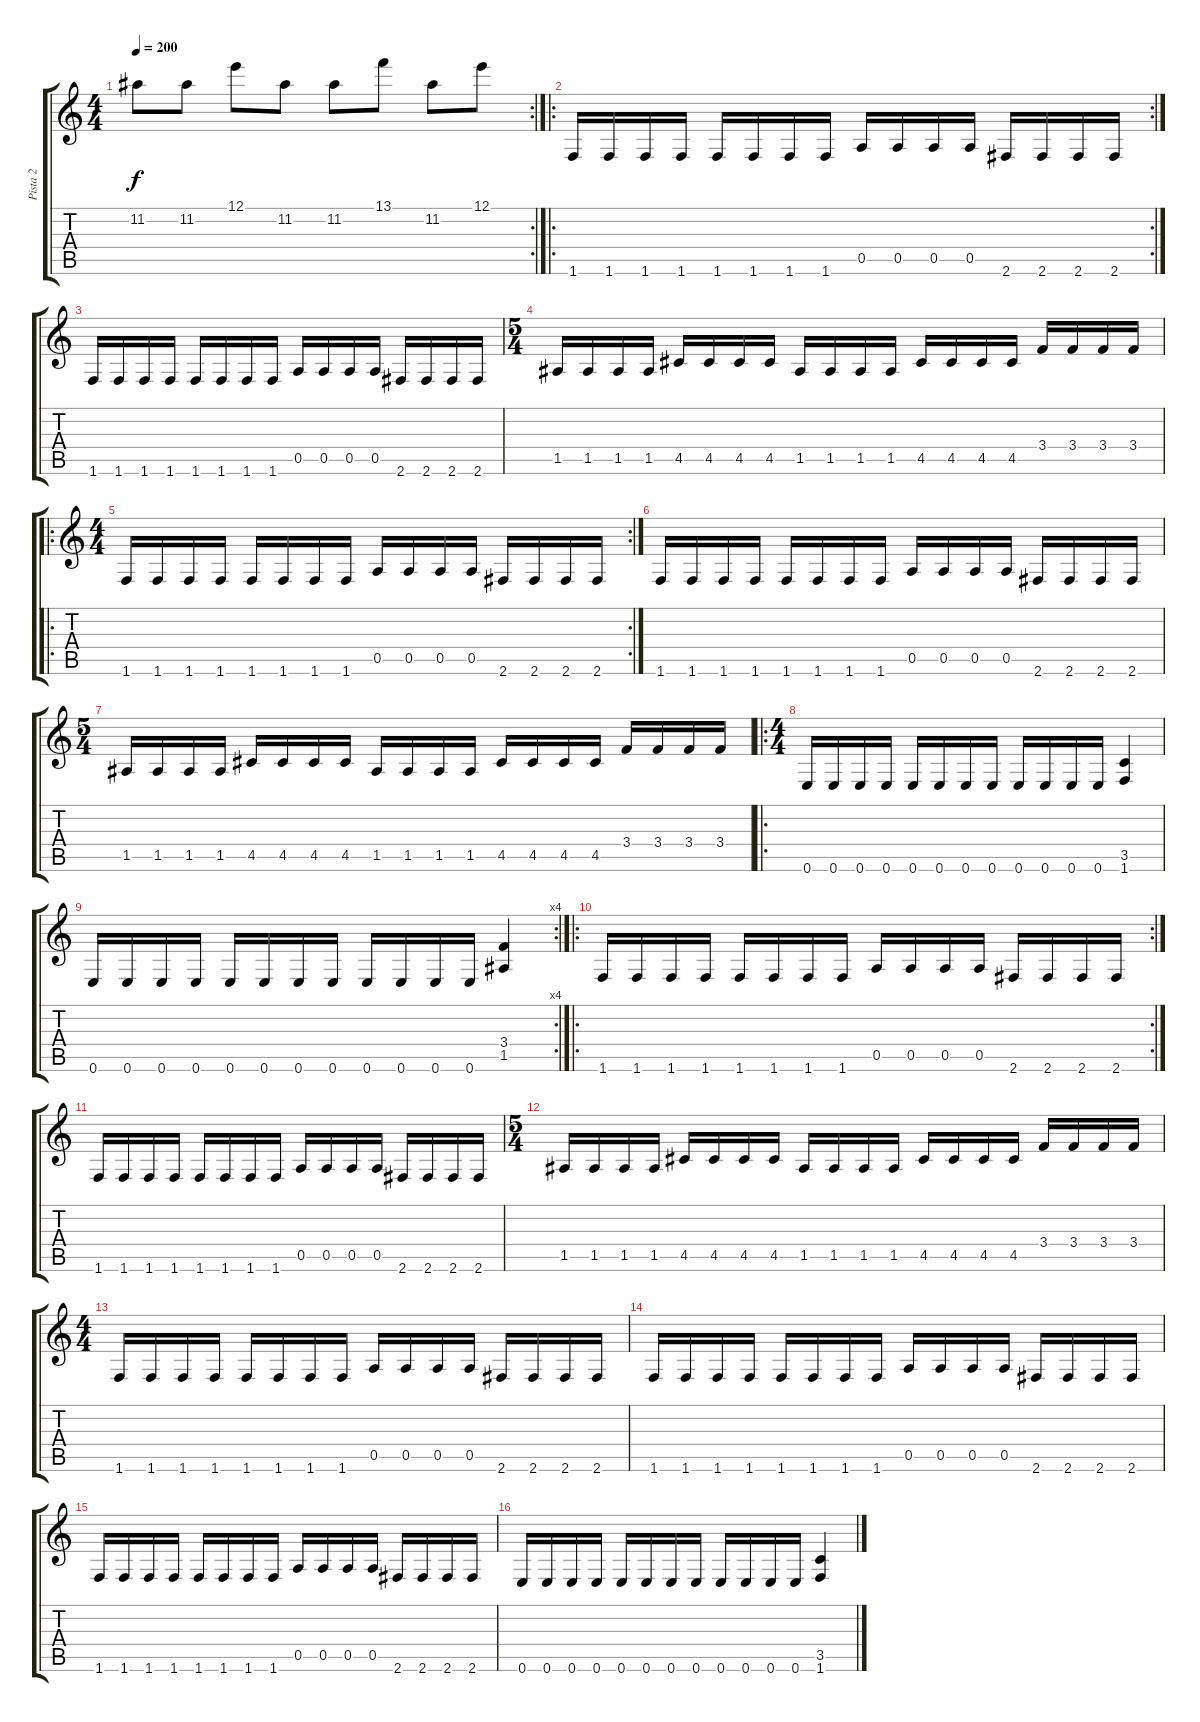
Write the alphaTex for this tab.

\track ("Pista 2" "Pista 2") {instrument distortionguitar}
\staff {score tabs}
\tuning (E4 B3 G3 D3 A2 E2) {hide}
\rc 2
\ts (4 4)
\tempo 200
\clef g2
\ks c
11.2.8{dy f} 11.2.8 12.1.8 11.2.8 11.2.8 13.1.8 11.2.8 12.1.8 |
\ro
\rc 2
1.6.16 1.6.16 1.6.16 1.6.16 1.6.16 1.6.16 1.6.16 1.6.16 0.5.16 0.5.16 0.5.16 0.5.16 2.6.16 2.6.16 2.6.16 2.6.16 |
1.6.16 1.6.16 1.6.16 1.6.16 1.6.16 1.6.16 1.6.16 1.6.16 0.5.16 0.5.16 0.5.16 0.5.16 2.6.16 2.6.16 2.6.16 2.6.16 |
\ts (5 4)
1.5.16 1.5.16 1.5.16 1.5.16 4.5.16 4.5.16 4.5.16 4.5.16 1.5.16 1.5.16 1.5.16 1.5.16 4.5.16 4.5.16 4.5.16 4.5.16 3.4.16 3.4.16 3.4.16 3.4.16 |
\ro
\rc 2
\ts (4 4)
1.6.16 1.6.16 1.6.16 1.6.16 1.6.16 1.6.16 1.6.16 1.6.16 0.5.16 0.5.16 0.5.16 0.5.16 2.6.16 2.6.16 2.6.16 2.6.16 |
1.6.16 1.6.16 1.6.16 1.6.16 1.6.16 1.6.16 1.6.16 1.6.16 0.5.16 0.5.16 0.5.16 0.5.16 2.6.16 2.6.16 2.6.16 2.6.16 |
\ts (5 4)
1.5.16 1.5.16 1.5.16 1.5.16 4.5.16 4.5.16 4.5.16 4.5.16 1.5.16 1.5.16 1.5.16 1.5.16 4.5.16 4.5.16 4.5.16 4.5.16 3.4.16 3.4.16 3.4.16 3.4.16 |
\ro
\ts (4 4)
0.6.16 0.6.16 0.6.16 0.6.16 0.6.16 0.6.16 0.6.16 0.6.16 0.6.16 0.6.16 0.6.16 0.6.16 (3.5 1.6).4 |
\rc 4
0.6.16 0.6.16 0.6.16 0.6.16 0.6.16 0.6.16 0.6.16 0.6.16 0.6.16 0.6.16 0.6.16 0.6.16 (3.4 1.5).4 |
\ro
\rc 2
1.6.16 1.6.16 1.6.16 1.6.16 1.6.16 1.6.16 1.6.16 1.6.16 0.5.16 0.5.16 0.5.16 0.5.16 2.6.16 2.6.16 2.6.16 2.6.16 |
1.6.16 1.6.16 1.6.16 1.6.16 1.6.16 1.6.16 1.6.16 1.6.16 0.5.16 0.5.16 0.5.16 0.5.16 2.6.16 2.6.16 2.6.16 2.6.16 |
\ts (5 4)
1.5.16 1.5.16 1.5.16 1.5.16 4.5.16 4.5.16 4.5.16 4.5.16 1.5.16 1.5.16 1.5.16 1.5.16 4.5.16 4.5.16 4.5.16 4.5.16 3.4.16 3.4.16 3.4.16 3.4.16 |
\ts (4 4)
1.6.16 1.6.16 1.6.16 1.6.16 1.6.16 1.6.16 1.6.16 1.6.16 0.5.16 0.5.16 0.5.16 0.5.16 2.6.16 2.6.16 2.6.16 2.6.16 |
1.6.16 1.6.16 1.6.16 1.6.16 1.6.16 1.6.16 1.6.16 1.6.16 0.5.16 0.5.16 0.5.16 0.5.16 2.6.16 2.6.16 2.6.16 2.6.16 |
1.6.16 1.6.16 1.6.16 1.6.16 1.6.16 1.6.16 1.6.16 1.6.16 0.5.16 0.5.16 0.5.16 0.5.16 2.6.16 2.6.16 2.6.16 2.6.16 |
0.6.16 0.6.16 0.6.16 0.6.16 0.6.16 0.6.16 0.6.16 0.6.16 0.6.16 0.6.16 0.6.16 0.6.16 (3.5 1.6).4
